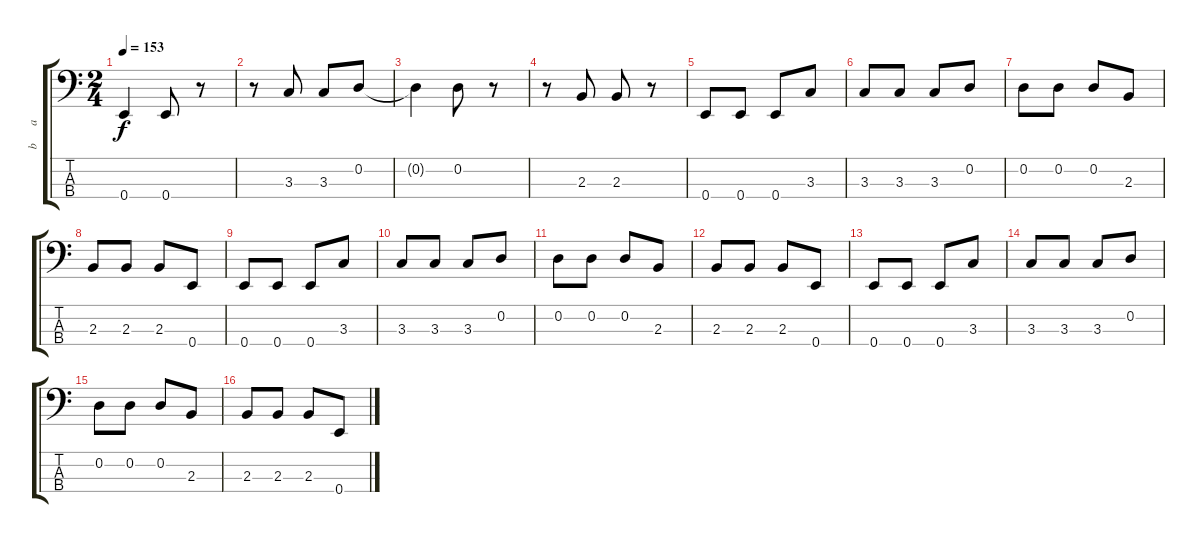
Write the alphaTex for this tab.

\track ("b      a       s      s" "b      a  ") {instrument electricbassfinger}
\staff {score tabs}
\tuning (G2 D2 A1 E1) {hide}
\ts (2 4)
\tempo 153
\clef f4
\ks c
0.4.4{dy f} 0.4.8 r.8 |
r.8 3.3.8 3.3.8 0.2.8 |
0.2{t}.4 0.2.8 r.8 |
r.8 2.3.8 2.3.8 r.8 |
0.4.8 0.4.8 0.4.8 3.3.8 |
3.3.8 3.3.8 3.3.8 0.2.8 |
0.2.8 0.2.8 0.2.8 2.3.8 |
2.3.8 2.3.8 2.3.8 0.4.8 |
0.4.8 0.4.8 0.4.8 3.3.8 |
3.3.8 3.3.8 3.3.8 0.2.8 |
0.2.8 0.2.8 0.2.8 2.3.8 |
2.3.8 2.3.8 2.3.8 0.4.8 |
0.4.8 0.4.8 0.4.8 3.3.8 |
3.3.8 3.3.8 3.3.8 0.2.8 |
0.2.8 0.2.8 0.2.8 2.3.8 |
2.3.8 2.3.8 2.3.8 0.4.8
